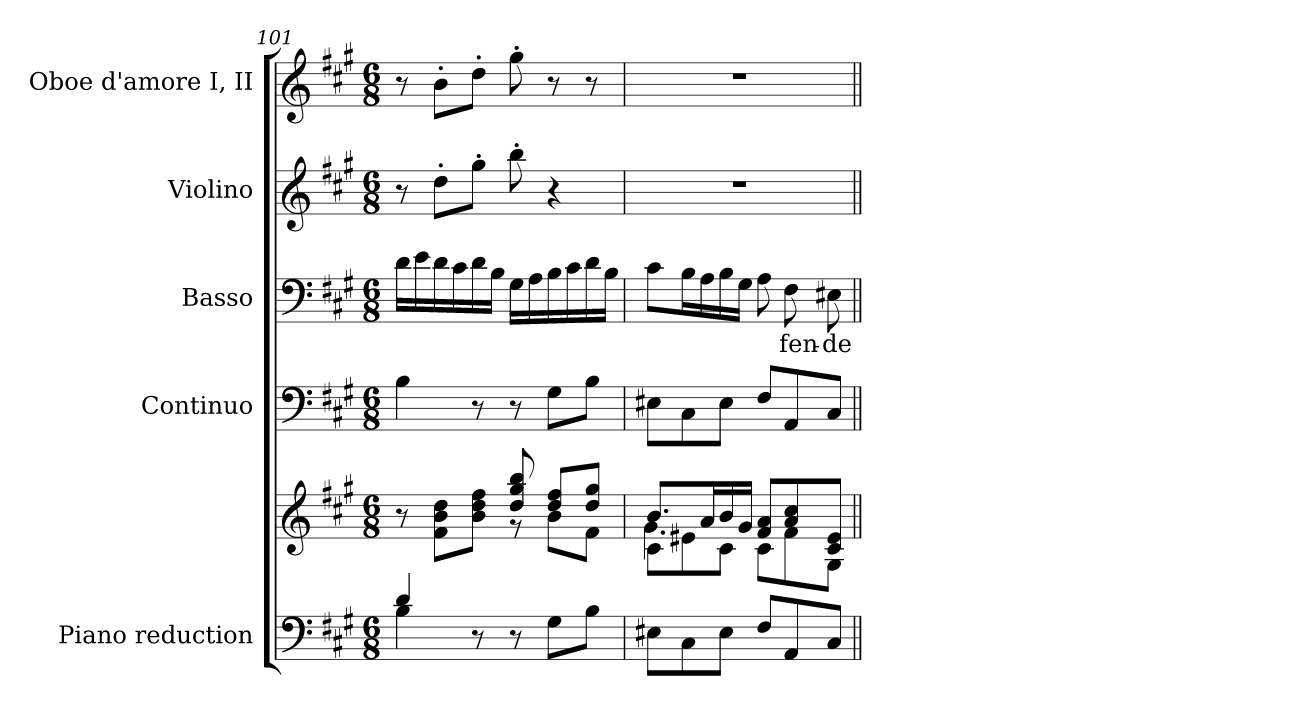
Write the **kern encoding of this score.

**kern	**kern	**kern	**kern	**text	**kern	**kern
*part5	*part5	*part4	*part3	*part3	*part2	*part1
*staff6	*staff5	*staff4	*staff3	*staff3	*staff2	*staff1
*I"Piano reduction	*	*I"Continuo	*I"Basso	*	*I"Violino	*I"Oboe d'amore I, II
*I'Pno	*	*	*	*	*I'Vln	*I'Ob
*clefF4	*clefG2	*clefF4	*clefF4	*	*clefG2	*clefG2
*k[f#c#g#]	*k[f#c#g#]	*k[f#c#g#]	*k[f#c#g#]	*	*k[f#c#g#]	*k[f#c#g#]
*M6/8	*M6/8	*M6/8	*M6/8	*	*M6/8	*M6/8
=101	=101	=101	=101	=101	=101	=101
*^	*^	*	*	*	*	*
4d/	4B\	8r	4.ryy	4B\	16d\LL	.	8r	8r
.	.	.	.	.	16e\	.	.	.
.	.	8f#\ 8b\ 8dd\L	.	.	16d\	.	8dd'\L	8b'\L
.	.	.	.	.	16c#\	.	.	.
8r	8ryy	8b\ 8dd\ 8ff#\J	.	8r	16d\	.	8gg#'\J	8dd'\J
.	.	.	.	.	16B\JJ	.	.	.
8r	4.ryy	8dd/ 8gg#/ 8bb/	8r	8r	16G#\LL	.	8bb'\	8gg#'\
.	.	.	.	.	16A\	.	.	.
8G#\L	.	8dd/ 8ff#/L	8b\L	8G#\L	16B\	.	4r	8r
.	.	.	.	.	16c#\	.	.	.
8B\J	.	8dd/ 8gg#/J	8f#\J	8B\J	16d\	.	.	8r
.	.	.	.	.	16B\JJ	.	.	.
*v	*v	*	*	*	*	*	*	*
=102	=102	=102	=102	=102	=102	=102	=102
*	*	*^	*	*	*	*	*
8E#X\L	8.b/L	8c#\L	4.g#\	8E#X\L	8c#\L	.	2.r	2.r
8C#\	.	8e#X\	.	8C#\	16B\L	.	.	.
.	16a/L	.	.	.	16A\	.	.	.
8E#\J	16b/	8c#\J	.	8E#\J	16B\	.	.	.
.	16g#/JJ	.	.	.	16G#\JJ	.	.	.
8F#/L	8f#/ 8a/L	8c#\L	4.ryy	8F#/L	8A\	.	.	.
!	!	!	!	!	!	!LO:LY:b	!	!
8AA/	8a/ 8cc#/	8f#\	.	8AA/	8F#\	-fen-	.	.
!	!	!	!	!	!	!LO:LY:b	!	!
8C#/J	8c#/ 8e#/J	8G#\J	.	8C#/J	8E#X\	-de	.	.
*	*v	*v	*v	*	*	*	*	*
=||	=||	=||	=||	=||	=||	=||
*-	*-	*-	*-	*-	*-	*-
